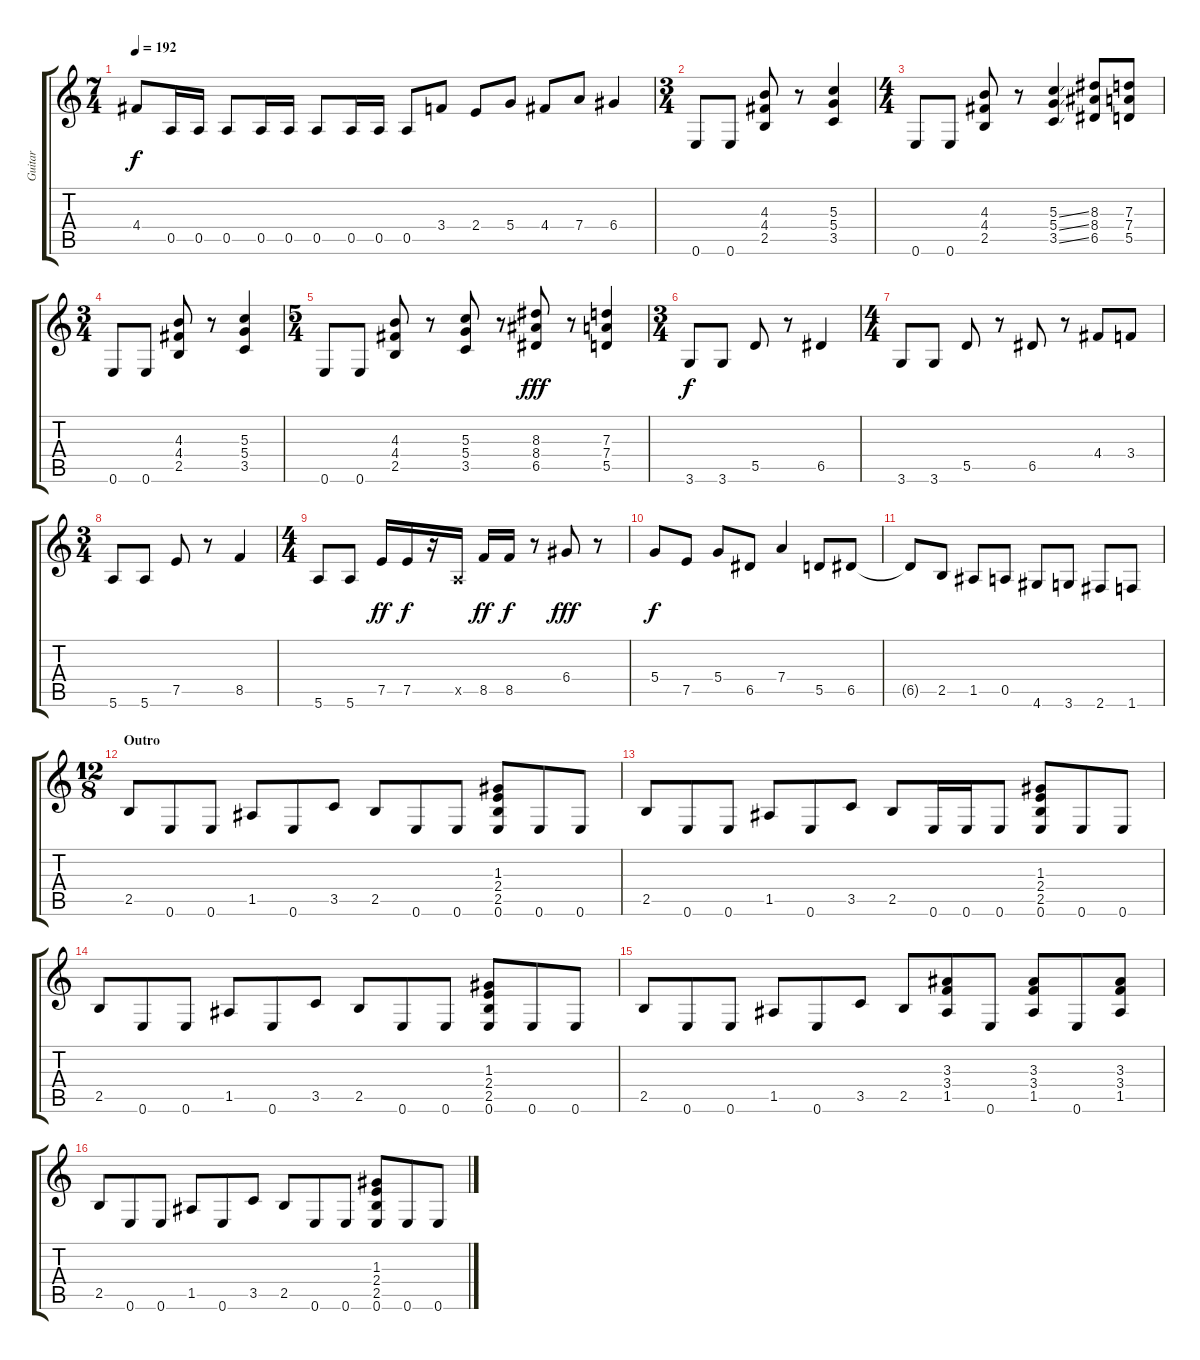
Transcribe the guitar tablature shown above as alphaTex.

\track ("Guitar" "Guitar") {instrument distortionguitar}
\staff {score tabs}
\tuning (E4 B3 G3 D3 A2 E2) {hide}
\ts (7 4)
\tempo 192
\clef g2
\ks c
4.4.8{dy f} 0.5.16 0.5.16 0.5.8 0.5.16 0.5.16 0.5.8 0.5.16 0.5.16 0.5.8 3.4.8 2.4.8 5.4.8 4.4.8 7.4.8 6.4.4 |
\ts (3 4)
0.6.8 0.6.8 (4.3 4.4 2.5).8 r.8 (5.3 5.4 3.5).4 |
\ts (4 4)
0.6.8 0.6.8 (4.3 4.4 2.5).8 r.8 (5.3{ss} 5.4{ss} 3.5{ss}).4 (8.3 8.4 6.5).8 (7.3 7.4 5.5).8 |
\ts (3 4)
0.6.8 0.6.8 (4.3 4.4 2.5).8 r.8 (5.3 5.4 3.5).4 |
\ts (5 4)
0.6.8 0.6.8 (4.3 4.4 2.5).8 r.8 (5.3 5.4 3.5).8 r.8 (8.3 8.4 6.5).8{dy fff} r.8 (7.3 7.4 5.5).4 |
\ts (3 4)
3.6.8{dy f} 3.6.8 5.5.8 r.8 6.5.4 |
\ts (4 4)
3.6.8 3.6.8 5.5.8 r.8 6.5.8 r.8 4.4.8 3.4.8 |
\ts (3 4)
5.6.8 5.6.8 7.5.8 r.8 8.5.4 |
\ts (4 4)
5.6.8 5.6.8 7.5.16{dy ff} 7.5.16{dy f} r.16 0.5{x}.16 8.5.16{dy ff} 8.5.16{dy f} r.8 6.4.8{dy fff} r.8 |
5.4.8{dy f} 7.5.8 5.4.8 6.5.8 7.4.4 5.5.8 6.5.8 |
6.5{t}.8 2.5.8 1.5.8 0.5.8 4.6.8 3.6.8 2.6.8 1.6.8 |
\ts (12 8)
\section ("" "Outro")
2.5.8 0.6.8 0.6.8 1.5.8 0.6.8 3.5.8 2.5.8 0.6.8 0.6.8 (1.3 2.4 2.5 0.6).8 0.6.8 0.6.8 |
2.5.8 0.6.8 0.6.8 1.5.8 0.6.8 3.5.8 2.5.8 0.6.16 0.6.16 0.6.8 (1.3 2.4 2.5 0.6).8 0.6.8 0.6.8 |
2.5.8 0.6.8 0.6.8 1.5.8 0.6.8 3.5.8 2.5.8 0.6.8 0.6.8 (1.3 2.4 2.5 0.6).8 0.6.8 0.6.8 |
2.5.8 0.6.8 0.6.8 1.5.8 0.6.8 3.5.8 2.5.8 (3.3 3.4 1.5).8 0.6.8 (3.3 3.4 1.5).8 0.6.8 (3.3 3.4 1.5).8 |
2.5.8 0.6.8 0.6.8 1.5.8 0.6.8 3.5.8 2.5.8 0.6.8 0.6.8 (1.3 2.4 2.5 0.6).8 0.6.8 0.6.8
